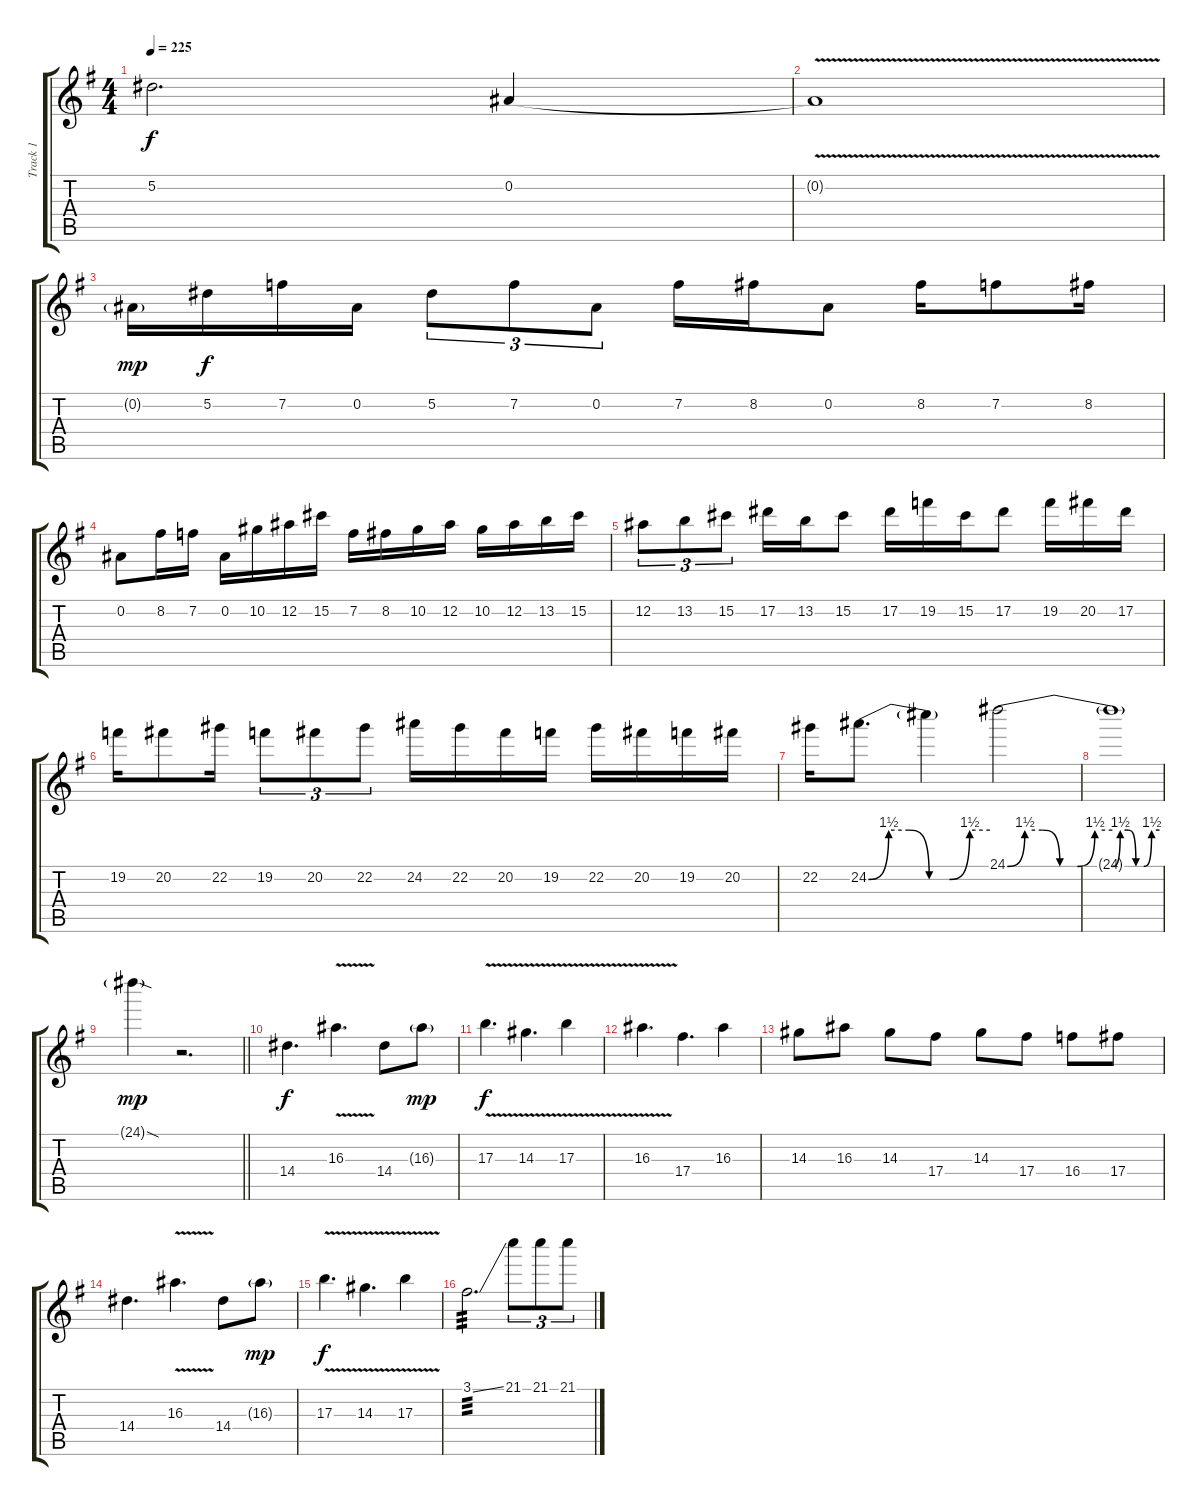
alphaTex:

\track ("Track 1" "Track 1") {instrument overdrivenguitar}
\staff {score tabs}
\tuning (Eb4 Bb3 Gb3 Db3 Ab2 Eb2) {hide}
\ts (4 4)
\tempo 225
\clef g2
\ks eminor
5.2{t}.2{d dy f} 0.2.4 |
0.2{v t}.1 |
0.2{g}.16{dy mp} 5.2.16{dy f} 7.2.16 0.2.16 5.2.8{tu (3 2)} 7.2.8{tu (3 2)} 0.2.8{tu (3 2)} 7.2.16 8.2.16 0.2.8 8.2.16 7.2.8 8.2.16 |
0.2.8 8.2.16 7.2.16 0.2.16 10.2.16 12.2.16 15.2.16 7.2.16 8.2.16 10.2.16 12.2.16 10.2.16 12.2.16 13.2.16 15.2.16 |
12.2.8{tu (3 2)} 13.2.8{tu (3 2)} 15.2.8{tu (3 2)} 17.2.16 13.2.16 15.2.8 17.2.16 19.2.16 15.2.16 17.2.8 19.2.16 20.2.16 17.2.16 |
19.2.16 20.2.8 22.2.16 19.2.8{tu (3 2)} 20.2.8{tu (3 2)} 22.2.8{tu (3 2)} 24.2.16 22.2.16 20.2.16 19.2.16 22.2.16 20.2.16 19.2.16 20.2.16 |
22.2.16 24.2{be (custom 0 0 10 6 20 6 30 0 40 0 50 6 60 6)}.8{d} 24.2{t}.4 24.1{be (custom 0 0 10 6 20 6 30 0 40 0 50 6 60 6)}.2 |
24.1{be (custom 0 0 10 6 20 6 30 0 40 0 50 6 60 6) t}.1 |
\barLineRight lightlight
24.1{sod g}.4{dy mp} r.2{d} |
14.4.4{d dy f} 16.3{v}.4{d} 14.4.8 16.3{g}.8{dy mp} |
17.3{v}.4{d dy f} 14.3{v}.4{d} 17.3{v}.4 |
16.3{v}.4{d} 17.4.4{d} 16.3.4 |
14.3.8 16.3.8 14.3.8 17.4.8 14.3.8 17.4.8 16.4.8 17.4.8 |
14.4.4{d} 16.3{v}.4{d} 14.4.8 16.3{g}.8{dy mp} |
17.3{v}.4{d dy f} 14.3{v}.4{d} 17.3{v}.4 |
3.1{ss}.2{d tp 3} 21.1.8{tu (3 2)} 21.1.8{tu (3 2)} 21.1.8{tu (3 2)}
